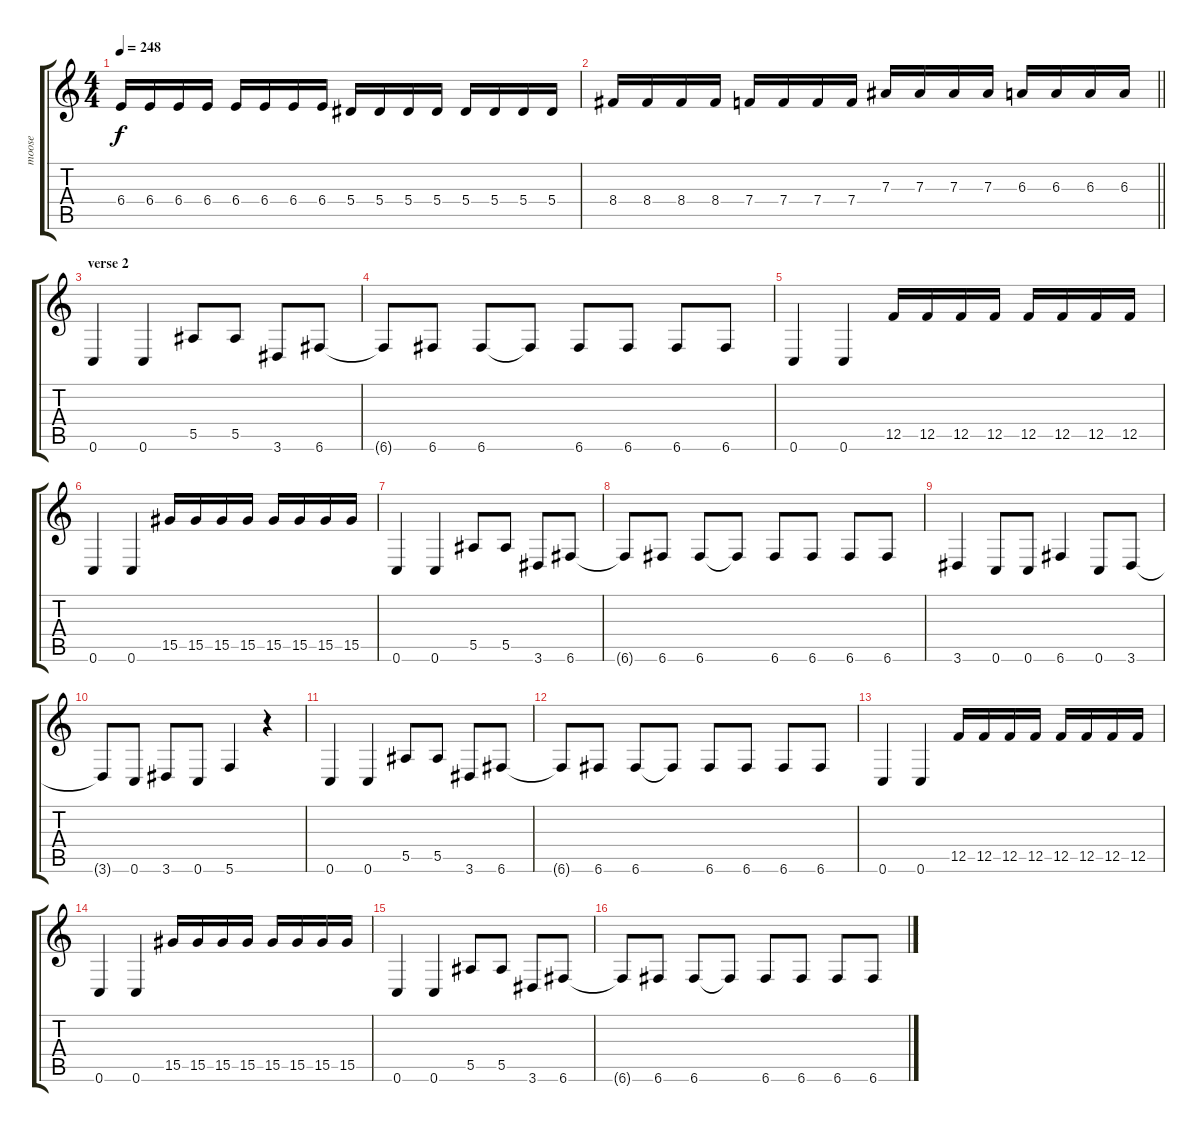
\track ("moose" "moose") {instrument slapbass2}
\staff {score tabs}
\tuning (C4 G3 Eb3 Bb2 F2 C2) {hide}
\ts (4 4)
\tempo 248
\clef g2
\ks c
6.4.16{dy f} 6.4.16 6.4.16 6.4.16 6.4.16 6.4.16 6.4.16 6.4.16 5.4.16 5.4.16 5.4.16 5.4.16 5.4.16 5.4.16 5.4.16 5.4.16 |
\barLineRight lightlight
8.4.16 8.4.16 8.4.16 8.4.16 7.4.16 7.4.16 7.4.16 7.4.16 7.3.16 7.3.16 7.3.16 7.3.16 6.3.16 6.3.16 6.3.16 6.3.16 |
\section ("" "verse 2")
0.6.4 0.6.4 5.5.8 5.5.8 3.6.8 6.6.8 |
6.6{t}.8 6.6.8 6.6.8 6.6{t}.8 6.6.8 6.6.8 6.6.8 6.6.8 |
0.6.4 0.6.4 12.5.16 12.5.16 12.5.16 12.5.16 12.5.16 12.5.16 12.5.16 12.5.16 |
0.6.4 0.6.4 15.5.16 15.5.16 15.5.16 15.5.16 15.5.16 15.5.16 15.5.16 15.5.16 |
0.6.4 0.6.4 5.5.8 5.5.8 3.6.8 6.6.8 |
6.6{t}.8 6.6.8 6.6.8 6.6{t}.8 6.6.8 6.6.8 6.6.8 6.6.8 |
3.6.4 0.6.8 0.6.8 6.6.4 0.6.8 3.6.8 |
3.6{t}.8 0.6.8 3.6.8 0.6.8 5.6.4 r.4 |
0.6.4 0.6.4 5.5.8 5.5.8 3.6.8 6.6.8 |
6.6{t}.8 6.6.8 6.6.8 6.6{t}.8 6.6.8 6.6.8 6.6.8 6.6.8 |
0.6.4 0.6.4 12.5.16 12.5.16 12.5.16 12.5.16 12.5.16 12.5.16 12.5.16 12.5.16 |
0.6.4 0.6.4 15.5.16 15.5.16 15.5.16 15.5.16 15.5.16 15.5.16 15.5.16 15.5.16 |
0.6.4 0.6.4 5.5.8 5.5.8 3.6.8 6.6.8 |
6.6{t}.8 6.6.8 6.6.8 6.6{t}.8 6.6.8 6.6.8 6.6.8 6.6.8
